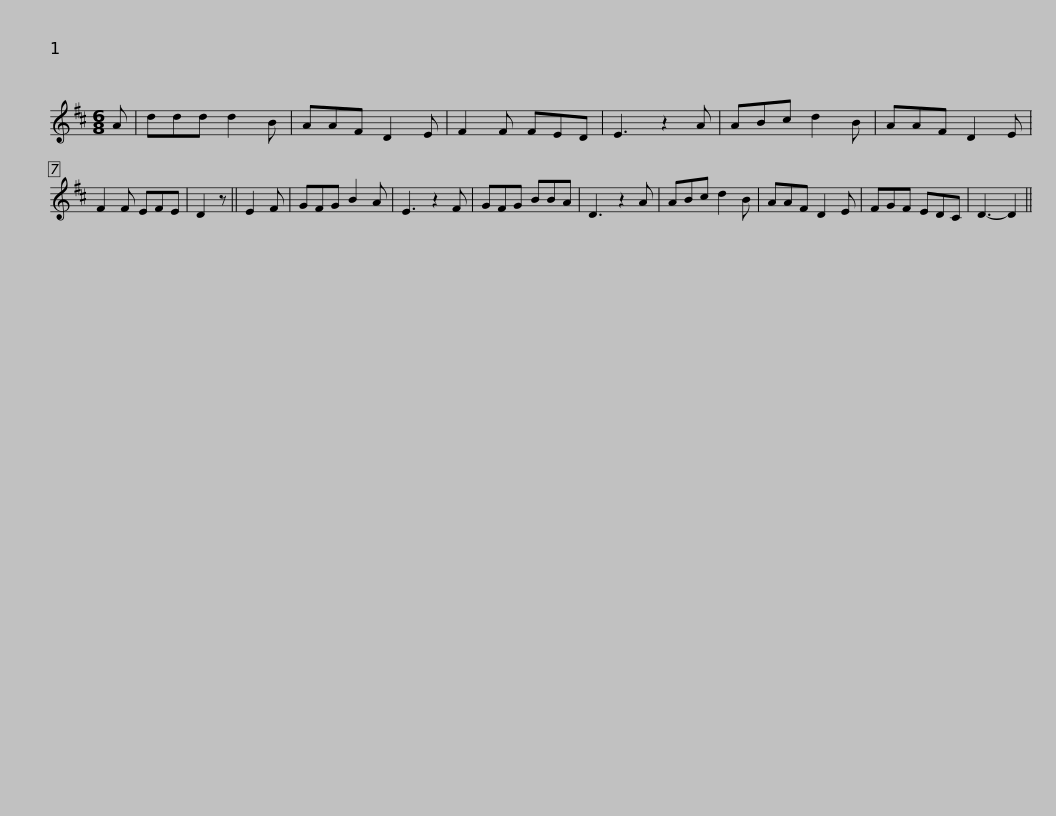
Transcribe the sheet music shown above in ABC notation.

X:1
L:1/8
M:6/8
I:linebreak $
K:D
V:1 treble
V:1
 A | ddd d2 B | AAF D2 E | F2 F FED | E3 z2 A | %5
 ABc d2 B | AAF D2 E | F2 F EFE | D2 z || E2 F |$ %10
 GFG B2 A | E3 z2 F | GFG BBA | D3 z2 A | ABc d2 B | %15
 AAF D2 E | FGF EDC | D3- D2 || %18
